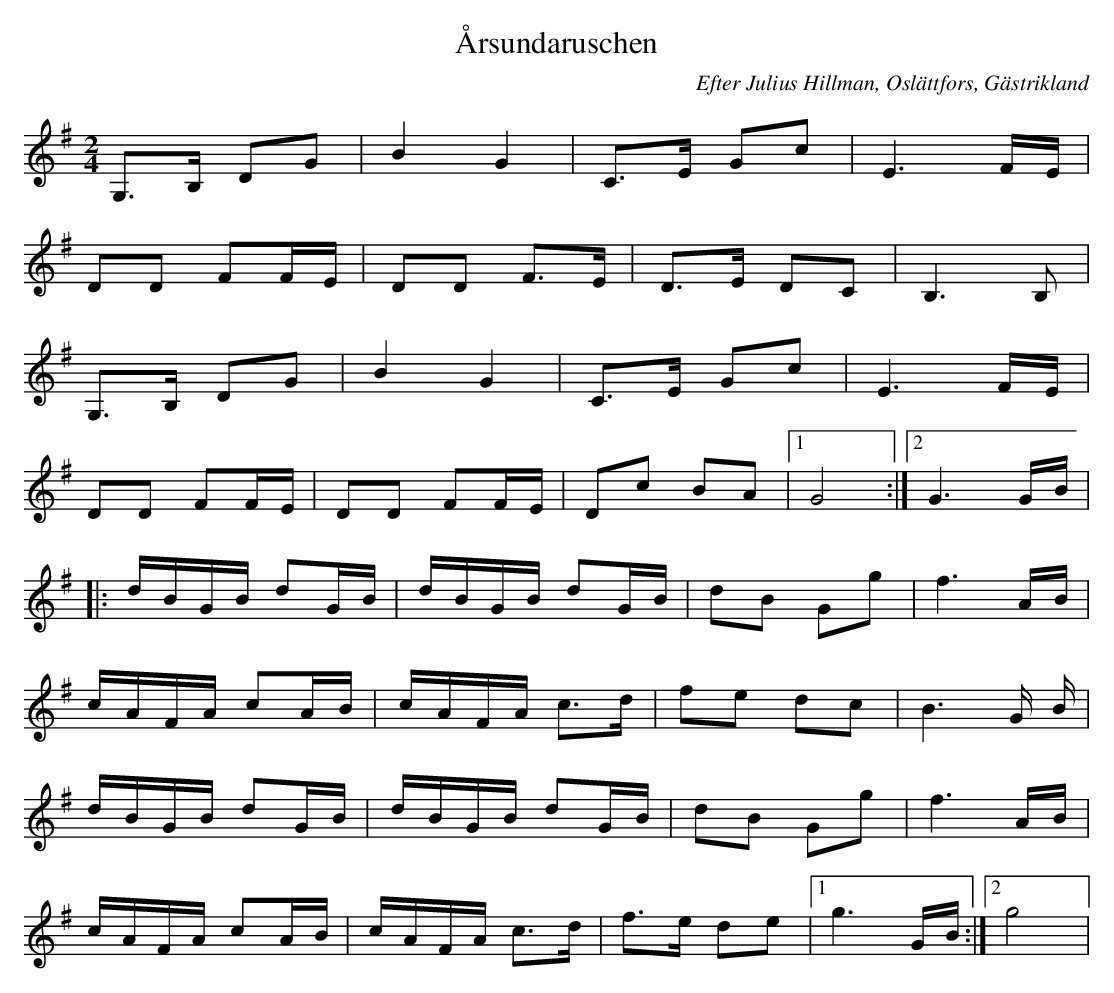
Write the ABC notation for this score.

X:1
T:Årsundaruschen
O:Efter Julius Hillman, Oslättfors, Gästrikland
M: 2/4 % time signature
L: 1/4 % default length
%%staves S1
V: S1 clef=treble
K: G % key signature
G,3/4B,// D/G/ | B G | C3/4E// G/c/ | E3/2 F//E// |
D/D/ F/F//E// | D/D/ F3/4E// | D3/4E// D/C/ | B,3/2 B,/ |
G,3/4B,// D/G/ | B G | C3/4E// G/c/ | E3/2 F//E// |
D/D/ F/F//E// | D/D/ F/F//E// | D/c/ B/A/ |1 G2 :|2G3/2 G//B// |
|: d//B//G//B// d/G//B// | d//B//G//B// d/G//B// | d/B/ G/g/ |f3/2 A//B// |
 c//A//F//A// c/A//B// | c//A//F//A// c3/4d// | f/e/ d/c/ |B3/2 G// B// |
 d//B//G//B// d/G//B// | d//B//G//B// d/G//B// | d/B/ G/g/ |f3/2 A//B// |
 c//A//F//A// c/A//B// | c//A//F//A// c3/4d// | f3/4e// d/e/ |1 g3/2 G//B// :|2 g2 |
